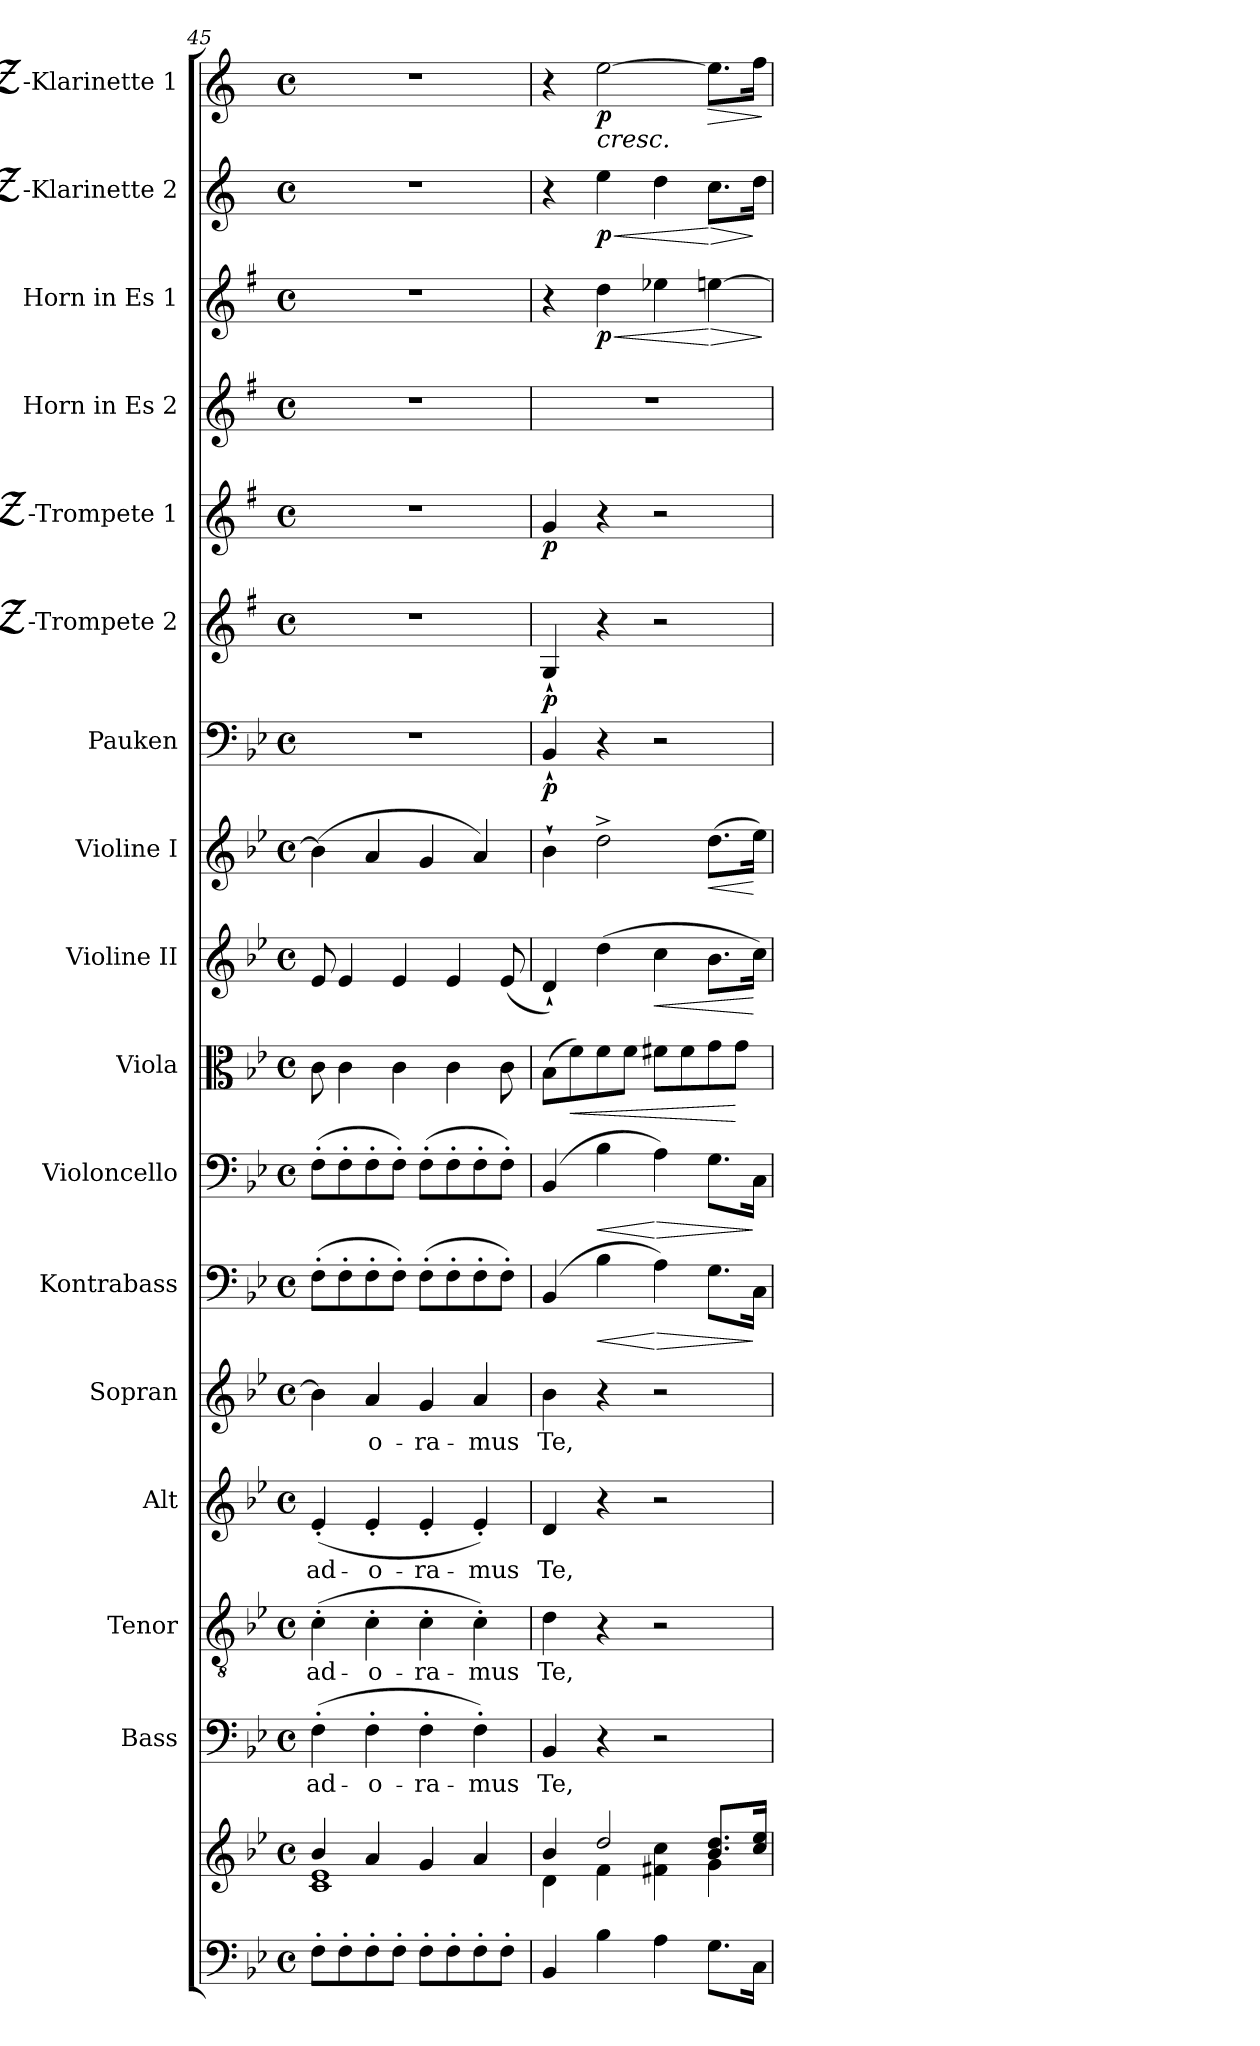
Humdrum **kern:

**kern	**kern	**kern	**text	**kern	**text	**kern	**text	**kern	**text	**kern	**dynam	**kern	**dynam	**kern	**dynam	**kern	**dynam	**kern	**dynam	**kern	**dynam	**kern	**dynam	**kern	**dynam	**kern	**kern	**dynam	**kern	**dynam	**kern	**dynam
*part17	*part17	*part16	*part16	*part15	*part15	*part14	*part14	*part13	*part13	*part12	*part12	*part11	*part11	*part10	*part10	*part9	*part9	*part8	*part8	*part7	*part7	*part6	*part6	*part5	*part5	*part4	*part3	*part3	*part2	*part2	*part1	*part1
*staff18	*staff17	*staff16	*staff16	*staff15	*staff15	*staff14	*staff14	*staff13	*staff13	*staff12	*staff12	*staff11	*staff11	*staff10	*staff10	*staff9	*staff9	*staff8	*staff8	*staff7	*staff7	*staff6	*staff6	*staff5	*staff5	*staff4	*staff3	*staff3	*staff2	*staff2	*staff1	*staff1
*	*	*I"Bass	*	*I"Tenor	*	*I"Alt	*	*I"Sopran	*	*I"Kontrabass	*	*I"Violoncello	*	*I"Viola	*	*I"Violine II	*	*I"Violine I	*	*I"Pauken	*	*I"Bb-Trompete 2	*	*I"Bb-Trompete 1	*	*I"Horn in Es 2	*I"Horn in Es 1	*	*I"Bb-Klarinette 2	*	*I"Bb-Klarinette 1	*
*	*	*I'B.	*	*I'T.	*	*I'A.	*	*I'S.	*	*I'Kb.	*	*I'Vc.	*	*I'Vla.	*	*I'Vl. II	*	*I'Vl. I	*	*I'Pk.	*	*I'Bb Trp. 2	*	*I'Bb Trp. 1	*	*	*	*	*I'Bb Kl. 2	*	*I'Bb Kl. 1	*
!!LO:PB:g=z
*clefF4	*clefG2	*clefF4	*	*clefGv2	*	*clefG2	*	*clefG2	*	*clefF4	*	*clefF4	*	*clefC3	*	*clefG2	*	*clefG2	*	*clefF4	*	*clefG2	*	*clefG2	*	*clefG2	*clefG2	*	*clefG2	*	*clefG2	*
*	*	*	*	*	*	*	*	*	*	*ITrd7c12	*	*	*	*	*	*	*	*	*	*	*	*ITrd-2c-3	*	*ITrd-2c-3	*	*ITrd5c9	*ITrd5c9	*	*ITrd1c2	*	*ITrd1c2	*
*k[b-e-]	*k[b-e-]	*k[b-e-]	*	*k[b-e-]	*	*k[b-e-]	*	*k[b-e-]	*	*k[b-e-]	*	*k[b-e-]	*	*k[b-e-]	*	*k[b-e-]	*	*k[b-e-]	*	*k[b-e-]	*	*k[b-e-]	*	*k[b-e-]	*	*k[b-e-]	*k[b-e-]	*	*k[b-e-]	*	*k[b-e-]	*
*B-:	*B-:	*B-:	*	*B-:	*	*B-:	*	*B-:	*	*B-:	*	*B-:	*	*B-:	*	*B-:	*	*B-:	*	*B-:	*	*B-:	*	*B-:	*	*B-:	*B-:	*	*B-:	*	*B-:	*
*M4/4	*M4/4	*M4/4	*	*M4/4	*	*M4/4	*	*M4/4	*	*M4/4	*	*M4/4	*	*M4/4	*	*M4/4	*	*M4/4	*	*M4/4	*	*M4/4	*	*M4/4	*	*M4/4	*M4/4	*	*M4/4	*	*M4/4	*
*met(c)	*met(c)	*met(c)	*	*met(c)	*	*met(c)	*	*met(c)	*	*met(c)	*	*met(c)	*	*met(c)	*	*met(c)	*	*met(c)	*	*met(c)	*	*met(c)	*	*met(c)	*	*met(c)	*met(c)	*	*met(c)	*	*met(c)	*
=45	=45	=45	=45	=45	=45	=45	=45	=45	=45	=45	=45	=45	=45	=45	=45	=45	=45	=45	=45	=45	=45	=45	=45	=45	=45	=45	=45	=45	=45	=45	=45	=45
*	*^	*	*	*	*	*	*	*	*	*	*	*	*	*	*	*	*	*	*	*	*	*	*	*	*	*	*	*	*	*	*	*
!	!	!	!	!LO:LY:b	!	!LO:LY:b	!	!LO:LY:b	!	!	!	!	!	!	!	!	!	!	!	!	!	!	!	!	!	!	!	!	!	!	!	!	!
8F'>\L	4b-/	1c 1e-	(>4F'>\	ad-	(>4c'>\	ad-	(4e-'</	ad-	4b-\]	.	(>8FF'>\L	.	(>8F'>\L	.	8c\	.	8e-/	.	(>4b-\]	.	1r	.	1r	.	1r	.	1r	1r	.	1r	.	1r	.
8F'>\	.	.	.	.	.	.	.	.	.	.	8FF'>\	.	8F'>\	.	4c\	.	4e-/	.	.	.	.	.	.	.	.	.	.	.	.	.	.	.	.
!	!	!	!	!LO:LY:b	!	!LO:LY:b	!	!LO:LY:b	!	!LO:LY:b	!	!	!	!	!	!	!	!	!	!	!	!	!	!	!	!	!	!	!	!	!	!	!
8F'>\	4a/	.	4F'>\	-o-	4c'>\	-o-	4e-'</	-o-	4a/	-o-	8FF'>\	.	8F'>\	.	.	.	.	.	4a/	.	.	.	.	.	.	.	.	.	.	.	.	.	.
8F'>\J	.	.	.	.	.	.	.	.	.	.	8FF'>\J)	.	8F'>\J)	.	4c\	.	4e-/	.	.	.	.	.	.	.	.	.	.	.	.	.	.	.	.
!	!	!	!	!LO:LY:b	!	!LO:LY:b	!	!LO:LY:b	!	!LO:LY:b	!	!	!	!	!	!	!	!	!	!	!	!	!	!	!	!	!	!	!	!	!	!	!
8F'>\L	4g/	.	4F'>\	-ra-	4c'>\	-ra-	4e-'</	-ra-	4g/	-ra-	(>8FF'>\L	.	(>8F'>\L	.	.	.	.	.	4g/	.	.	.	.	.	.	.	.	.	.	.	.	.	.
8F'>\	.	.	.	.	.	.	.	.	.	.	8FF'>\	.	8F'>\	.	4c\	.	4e-/	.	.	.	.	.	.	.	.	.	.	.	.	.	.	.	.
!	!	!	!	!LO:LY:b	!	!LO:LY:b	!	!LO:LY:b	!	!LO:LY:b	!	!	!	!	!	!	!	!	!	!	!	!	!	!	!	!	!	!	!	!	!	!	!
8F'>\	4a/	.	4F'>\)	-mus	4c'>\)	-mus	4e-'</)	-mus	4a/	-mus	8FF'>\	.	8F'>\	.	.	.	.	.	4a/)	.	.	.	.	.	.	.	.	.	.	.	.	.	.
8F'>\J	.	.	.	.	.	.	.	.	.	.	8FF'>\J)	.	8F'>\J)	.	8c\	.	(<8e-/	.	.	.	.	.	.	.	.	.	.	.	.	.	.	.	.
=46	=46	=46	=46	=46	=46	=46	=46	=46	=46	=46	=46	=46	=46	=46	=46	=46	=46	=46	=46	=46	=46	=46	=46	=46	=46	=46	=46	=46	=46	=46	=46	=46	=46
!	!	!	!	!LO:LY:b	!	!LO:LY:b	!	!LO:LY:b	!	!LO:LY:b	!	!	!	!	!	!	!	!	!	!	!	!LO:DY:b	!	!LO:DY:b	!	!LO:DY:b	!	!	!	!	!	!	!
4BB-/	4b-/	4d\	4BB-/	Te,	4d\	Te,	4d/	Te,	4b-\	Te,	(4BBB-/	.	(4BB-/	.	(>8B-\L	.	4d`</)	.	4b-`>\	.	4BB-`</	p	4B-`</	p	4b-/	p	1r	4r	.	4r	.	4r	.
!	!	!	!	!	!	!	!	!	!	!	!	!	!	!	!	!LO:HP:b	!	!	!	!	!	!	!	!	!	!	!	!	!	!	!	!	!
.	.	.	.	.	.	.	.	.	.	.	.	.	.	.	8f\)	<	.	.	.	.	.	.	.	.	.	.	.	.	.	.	.	.	.
!	!	!	!	!	!	!	!	!	!	!	!	!LO:HP:b	!	!LO:HP:b	!	!	!	!	!	!	!	!	!	!	!	!	!	!	!LO:HP:b	!	!LO:HP:b	!	!LO:HP:b
!	!	!	!	!	!	!	!	!	!	!	!	!	!	!	!	!	!	!	!	!	!	!	!	!	!	!	!	!	!LO:DY:n=1:b	!	!LO:DY:n=1:b	!	!LO:DY:n=1:b
4B-\	2dd/	4f\	4r	.	4r	.	4r	.	4r	.	4BB-\	<	4B-\	<	8f\	.	(>4dd\	.	2dd^>\	.	4r	.	4r	.	4r	.	.	4f\	< p	4dd\	< p	[2dd\	< p
.	.	.	.	.	.	.	.	.	.	.	.	.	.	.	8f\J	.	.	.	.	.	.	.	.	.	.	.	.	.	.	.	.	.	.
!	!	!	!	!	!	!	!	!	!	!	!	!LO:HP:n=1:b	!	!LO:HP:n=1:b	!	!	!	!LO:HP:b	!	!	!	!	!	!	!	!	!	!	!	!	!	!	!
4A\	.	4f#X\ 4cc\	2r	.	2r	.	2r	.	2r	.	4AA\)	[ >	4A\)	[ >	8f#X\L	.	4cc\	<	.	.	2r	.	2r	.	2r	.	.	4g-X\	.	4cc\	.	.	.
.	.	.	.	.	.	.	.	.	.	.	.	.	.	.	8f#\	.	.	.	.	.	.	.	.	.	.	.	.	.	.	.	.	.	.
!	!	!	!	!	!	!	!	!	!	!	!	!	!	!	!	!	!	!	!	!LO:HP:b	!	!	!	!	!	!	!	!	!LO:HP:n=1:b	!	!LO:HP:n=1:b	!	!LO:HP:b
8.G\L	8.b-/ 8.dd/L	4g\	.	.	.	.	.	.	.	.	8.GG\L	.	8.G\L	.	8g\	.	8.b-\L	.	(>8.dd\L	<	.	.	.	.	.	.	.	[4gn\	[ >	8.b-\L	[ >	8.dd\L]	>
.	.	.	.	.	.	.	.	.	.	.	.	.	.	.	8g\J	[	.	.	.	.	.	.	.	.	.	.	.	.	.	.	.	.	.
16C\Jk	16cc/ 16ee-/Jk	.	.	.	.	.	.	.	.	.	16CC\Jk	]	16C\Jk	]	.	.	16cc\Jk)	[	16ee-\Jk)	[	.	.	.	.	.	.	.	.	.	16cc\Jk	]	16ee-\Jk	[
*	*v	*v	*	*	*	*	*	*	*	*	*	*	*	*	*	*	*	*	*	*	*	*	*	*	*	*	*	*	*	*	*	*	*
.	.	.	.	.	.	.	.	.	.	.	.	.	.	.	.	.	.	.	.	.	.	.	.	.	.	.	.	]	.	.	.	]
=	=	=	=	=	=	=	=	=	=	=	=	=	=	=	=	=	=	=	=	=	=	=	=	=	=	=	=	=	=	=	=	=
*-	*-	*-	*-	*-	*-	*-	*-	*-	*-	*-	*-	*-	*-	*-	*-	*-	*-	*-	*-	*-	*-	*-	*-	*-	*-	*-	*-	*-	*-	*-	*-	*-
